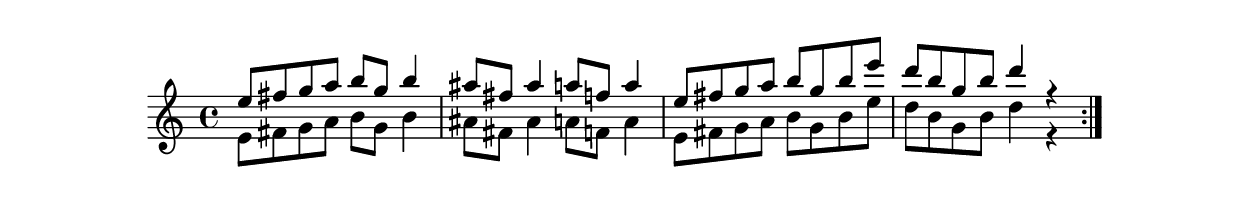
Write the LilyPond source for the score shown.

\score {
\new Staff {
  \clef G
  \time 4/4
  <<
  \transpose d g''
  \new Voice { \voiceOne
    %\key d \major
    \repeat "volta" 2 { b,8 cis d e fis d fis4 | eis8 cis eis4 e8 c e4 | b,8 cis d e fis d fis b | a8 fis d fis a4 r4 }
  }
  \transpose d g'
  \new Voice { \voiceTwo
    %\key d \major
    \repeat "volta" 2 { b,8 cis d e fis d fis4 | eis8 cis eis4 e8 c e4 | b,8 cis d e fis d fis b | a8 fis d fis a4 r4 }
  }
  >>
}
\header {
  title = "In the hall of the mountain king theme"
  composer = "Edward Grieg"
}
}
